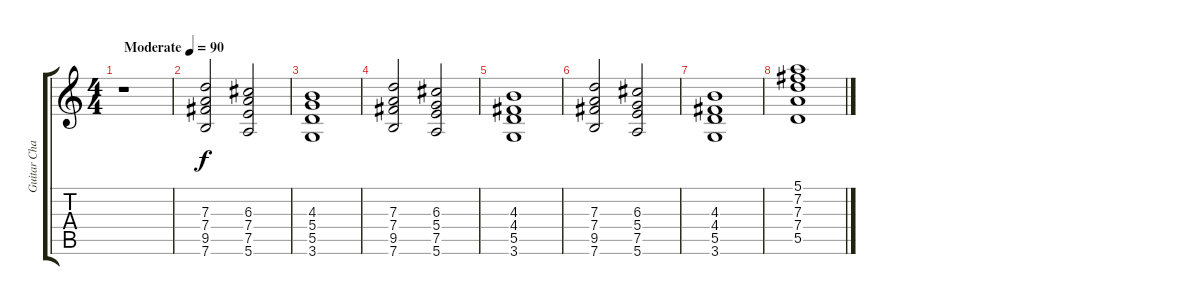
\track ("Guitar Channel 4/3" "Guitar Cha") {instrument distortionguitar}
\staff {score tabs}
\tuning (E4 B3 G3 D3 A2 E2) {hide}
\ts (4 4)
\tempo (90 "Moderate")
\clef g2
\ks c
r.1{dy f instrument distortionguitar} |
(7.3 7.4 9.5 7.6).2 (6.3 7.4 7.5 5.6).2 |
(4.3 5.4 5.5 3.6).1 |
(7.3 7.4 9.5 7.6).2 (6.3 5.4 7.5 5.6).2 |
(4.3 4.4 5.5 3.6).1 |
(7.3 7.4 9.5 7.6).2 (6.3 5.4 7.5 5.6).2 |
(4.3 4.4 5.5 3.6).1 |
(5.1 7.2 7.3 7.4 5.5).1
